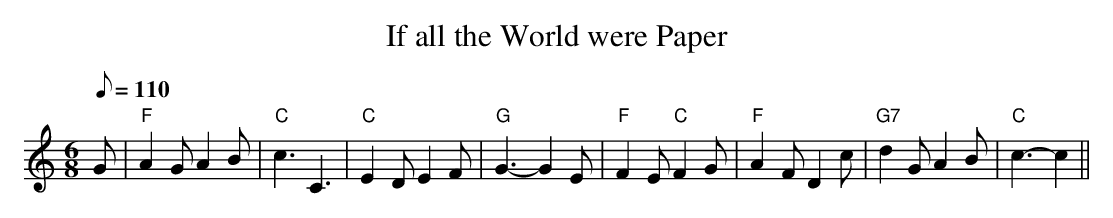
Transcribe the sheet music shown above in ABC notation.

X:1
T:If all the World were Paper
M:6/8
L:1/8
Q:110
K:C
G | "F"A2G A2B | "C"c3 C3 | "C"E2D E2F | "G"G3-G2 E | \
"F"F2E "C"F2G | "F"A2F D2c | "G7"d2G A2B | "C"c3-c2 ||
